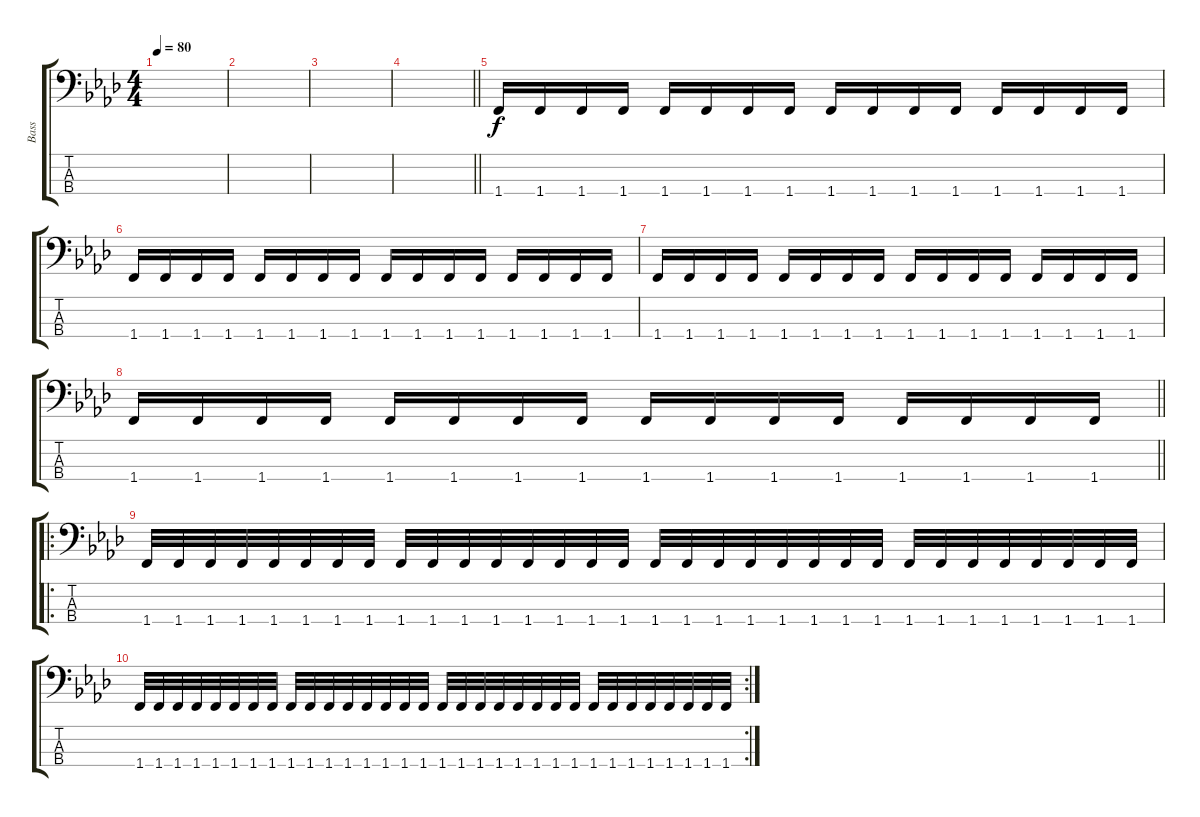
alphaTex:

\track ("Bass" "Bass") {instrument electricbasspick}
\staff {score tabs}
\tuning (G2 D2 A1 E1) {hide}
\ts (4 4)
\tempo 80
\clef f4
\ks fminor
|
|
|
\barLineRight lightlight
|
1.4.16 1.4.16 1.4.16 1.4.16 1.4.16 1.4.16 1.4.16 1.4.16 1.4.16 1.4.16 1.4.16 1.4.16 1.4.16 1.4.16 1.4.16 1.4.16 |
1.4.16 1.4.16 1.4.16 1.4.16 1.4.16 1.4.16 1.4.16 1.4.16 1.4.16 1.4.16 1.4.16 1.4.16 1.4.16 1.4.16 1.4.16 1.4.16 |
1.4.16 1.4.16 1.4.16 1.4.16 1.4.16 1.4.16 1.4.16 1.4.16 1.4.16 1.4.16 1.4.16 1.4.16 1.4.16 1.4.16 1.4.16 1.4.16 |
\barLineRight lightlight
1.4.16 1.4.16 1.4.16 1.4.16 1.4.16 1.4.16 1.4.16 1.4.16 1.4.16 1.4.16 1.4.16 1.4.16 1.4.16 1.4.16 1.4.16 1.4.16 |
\ro
1.4.32 1.4.32 1.4.32 1.4.32 1.4.32 1.4.32 1.4.32 1.4.32 1.4.32 1.4.32 1.4.32 1.4.32 1.4.32 1.4.32 1.4.32 1.4.32 1.4.32 1.4.32 1.4.32 1.4.32 1.4.32 1.4.32 1.4.32 1.4.32 1.4.32 1.4.32 1.4.32 1.4.32 1.4.32 1.4.32 1.4.32 1.4.32 |
\rc 2
1.4.32 1.4.32 1.4.32 1.4.32 1.4.32 1.4.32 1.4.32 1.4.32 1.4.32 1.4.32 1.4.32 1.4.32 1.4.32 1.4.32 1.4.32 1.4.32 1.4.32 1.4.32 1.4.32 1.4.32 1.4.32 1.4.32 1.4.32 1.4.32 1.4.32 1.4.32 1.4.32 1.4.32 1.4.32 1.4.32 1.4.32 1.4.32
